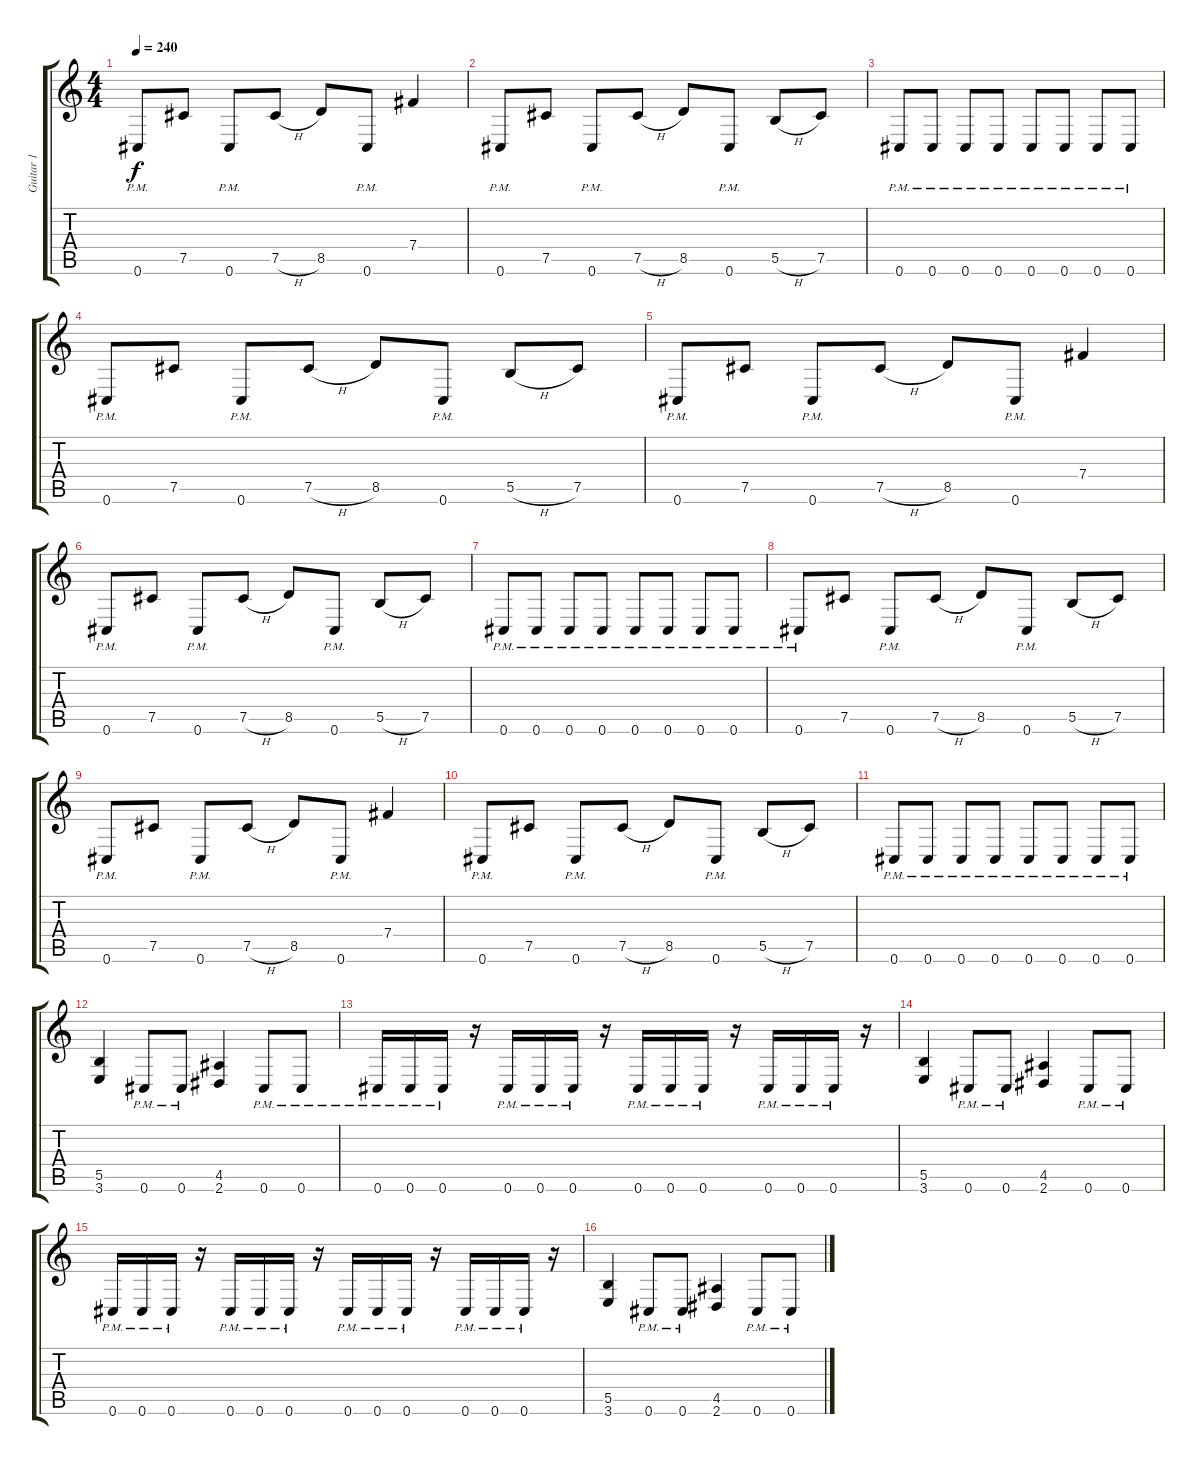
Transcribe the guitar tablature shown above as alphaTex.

\track ("Guitar 1" "Guitar 1") {instrument distortionguitar}
\staff {score tabs}
\tuning (Db4 Ab3 E3 B2 Gb2 Db2) {hide}
\ts (4 4)
\tempo 240
\clef g2
\ks c
0.6{pm}.8{dy f} 7.5.8 0.6{pm}.8 7.5{h}.8 8.5.8 0.6{pm}.8 7.4.4 |
0.6{pm}.8 7.5.8 0.6{pm}.8 7.5{h}.8 8.5.8 0.6{pm}.8 5.5{h}.8 7.5.8 |
0.6{pm}.8 0.6{pm}.8 0.6{pm}.8 0.6{pm}.8 0.6{pm}.8 0.6{pm}.8 0.6{pm}.8 0.6{pm}.8 |
0.6{pm}.8 7.5.8 0.6{pm}.8 7.5{h}.8 8.5.8 0.6{pm}.8 5.5{h}.8 7.5.8 |
0.6{pm}.8 7.5.8 0.6{pm}.8 7.5{h}.8 8.5.8 0.6{pm}.8 7.4.4 |
0.6{pm}.8 7.5.8 0.6{pm}.8 7.5{h}.8 8.5.8 0.6{pm}.8 5.5{h}.8 7.5.8 |
0.6{pm}.8 0.6{pm}.8 0.6{pm}.8 0.6{pm}.8 0.6{pm}.8 0.6{pm}.8 0.6{pm}.8 0.6{pm}.8 |
0.6{pm}.8 7.5.8 0.6{pm}.8 7.5{h}.8 8.5.8 0.6{pm}.8 5.5{h}.8 7.5.8 |
0.6{pm}.8 7.5.8 0.6{pm}.8 7.5{h}.8 8.5.8 0.6{pm}.8 7.4.4 |
0.6{pm}.8 7.5.8 0.6{pm}.8 7.5{h}.8 8.5.8 0.6{pm}.8 5.5{h}.8 7.5.8 |
0.6{pm}.8 0.6{pm}.8 0.6{pm}.8 0.6{pm}.8 0.6{pm}.8 0.6{pm}.8 0.6{pm}.8 0.6{pm}.8 |
(5.5 3.6).4 0.6{pm}.8 0.6{pm}.8 (4.5 2.6).4 0.6{pm}.8 0.6{pm}.8 |
0.6{pm}.16 0.6{pm}.16 0.6{pm}.16 r.16 0.6{pm}.16 0.6{pm}.16 0.6{pm}.16 r.16 0.6{pm}.16 0.6{pm}.16 0.6{pm}.16 r.16 0.6{pm}.16 0.6{pm}.16 0.6{pm}.16 r.16 |
(5.5 3.6).4 0.6{pm}.8 0.6{pm}.8 (4.5 2.6).4 0.6{pm}.8 0.6{pm}.8 |
0.6{pm}.16 0.6{pm}.16 0.6{pm}.16 r.16 0.6{pm}.16 0.6{pm}.16 0.6{pm}.16 r.16 0.6{pm}.16 0.6{pm}.16 0.6{pm}.16 r.16 0.6{pm}.16 0.6{pm}.16 0.6{pm}.16 r.16 |
(5.5 3.6).4 0.6{pm}.8 0.6{pm}.8 (4.5 2.6).4 0.6{pm}.8 0.6{pm}.8
